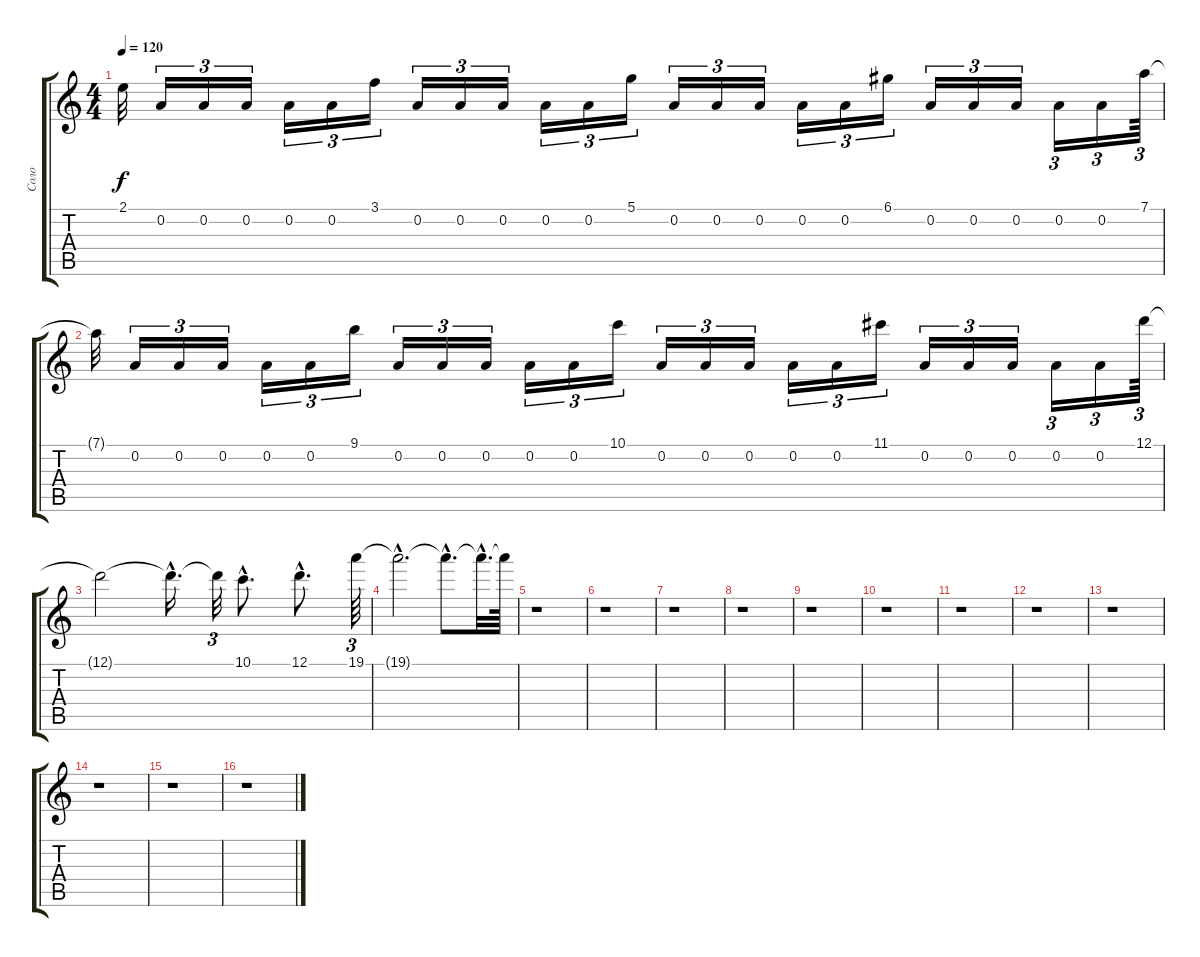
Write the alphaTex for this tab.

\track ("Соло" "Соло") {instrument distortionguitar}
\staff {score tabs}
\tuning (D4 A3 F3 C3 G2 D2) {hide}
\ts (4 4)
\tempo 120
\clef g2
\ks c
2.1{t}.32{dy f} 0.2.16{tu (3 2)} 0.2.16{tu (3 2)} 0.2.16{tu (3 2)} 0.2.16{tu (3 2)} 0.2.16{tu (3 2)} 3.1.16{tu (3 2)} 0.2.16{tu (3 2)} 0.2.16{tu (3 2)} 0.2.16{tu (3 2)} 0.2.16{tu (3 2)} 0.2.16{tu (3 2)} 5.1.16{tu (3 2)} 0.2.16{tu (3 2)} 0.2.16{tu (3 2)} 0.2.16{tu (3 2)} 0.2.16{tu (3 2)} 0.2.16{tu (3 2)} 6.1.16{tu (3 2)} 0.2.16{tu (3 2)} 0.2.16{tu (3 2)} 0.2.16{tu (3 2)} 0.2.16{tu (3 2)} 0.2.16{tu (3 2)} 7.1.64{tu (3 2)} |
7.1{t}.32 0.2.16{tu (3 2)} 0.2.16{tu (3 2)} 0.2.16{tu (3 2)} 0.2.16{tu (3 2)} 0.2.16{tu (3 2)} 9.1.16{tu (3 2)} 0.2.16{tu (3 2)} 0.2.16{tu (3 2)} 0.2.16{tu (3 2)} 0.2.16{tu (3 2)} 0.2.16{tu (3 2)} 10.1.16{tu (3 2)} 0.2.16{tu (3 2)} 0.2.16{tu (3 2)} 0.2.16{tu (3 2)} 0.2.16{tu (3 2)} 0.2.16{tu (3 2)} 11.1.16{tu (3 2)} 0.2.16{tu (3 2)} 0.2.16{tu (3 2)} 0.2.16{tu (3 2)} 0.2.16{tu (3 2)} 0.2.16{tu (3 2)} 12.1.64{tu (3 2)} |
12.1{t}.2 12.1{hac t}.16{d} 12.1{t}.32{tu (3 2)} 10.1{hac}.8{d} 12.1{hac}.8{d} 19.1.64{tu (3 2)} |
19.1{hac t}.2{d} 19.1{hac t}.8{d} 19.1{hac t}.32{d} 19.1{t}.64 |
r.1 |
r.1 |
r.1 |
r.1 |
r.1 |
r.1 |
r.1 |
r.1 |
r.1 |
r.1 |
r.1 |
r.1
